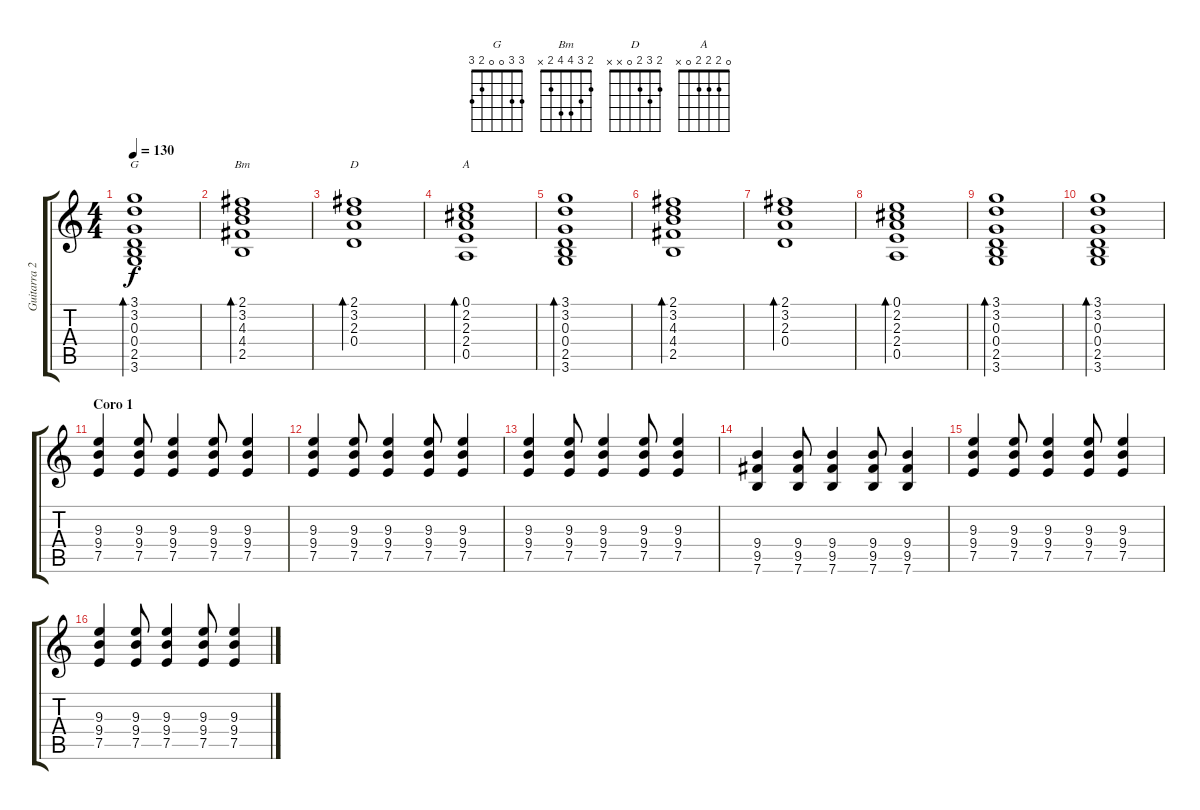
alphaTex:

\track ("Guitarra 2" "Guitarra 2") {instrument distortionguitar}
\staff {score tabs}
\tuning (E4 B3 G3 D3 A2 E2) {hide}
\chord ("G" 3 3 0 0 2 3)
\chord ("Bm" 2 3 4 4 2 x)
\chord ("D" 2 3 2 0 x x)
\chord ("A" 0 2 2 2 0 x)
\ts (4 4)
\tempo 130
\clef g2
\ks c
(3.1 3.2 0.3 0.4 2.5 3.6).1{bd 120 ch "G" dy f} |
(2.1 3.2 4.3 4.4 2.5).1{bd 120 ch "Bm"} |
(2.1 3.2 2.3 0.4).1{bd 120 ch "D"} |
(0.1 2.2 2.3 2.4 0.5).1{bd 120 ch "A"} |
(3.1 3.2 0.3 0.4 2.5 3.6).1{bd 120} |
(2.1 3.2 4.3 4.4 2.5).1{bd 120} |
(2.1 3.2 2.3 0.4).1{bd 120} |
(0.1 2.2 2.3 2.4 0.5).1{bd 120} |
(3.1 3.2 0.3 0.4 2.5 3.6).1{bd 120} |
(3.1 3.2 0.3 0.4 2.5 3.6).1{bd 480} |
\section ("" "Coro 1")
(9.3 9.4 7.5).4 (9.3 9.4 7.5).8 (9.3 9.4 7.5).4 (9.3 9.4 7.5).8 (9.3 9.4 7.5).4 |
(9.3 9.4 7.5).4 (9.3 9.4 7.5).8 (9.3 9.4 7.5).4 (9.3 9.4 7.5).8 (9.3 9.4 7.5).4 |
(9.3 9.4 7.5).4 (9.3 9.4 7.5).8 (9.3 9.4 7.5).4 (9.3 9.4 7.5).8 (9.3 9.4 7.5).4 |
(9.4 9.5 7.6).4 (9.4 9.5 7.6).8 (9.4 9.5 7.6).4 (9.4 9.5 7.6).8 (9.4 9.5 7.6).4 |
(9.3 9.4 7.5).4 (9.3 9.4 7.5).8 (9.3 9.4 7.5).4 (9.3 9.4 7.5).8 (9.3 9.4 7.5).4 |
(9.3 9.4 7.5).4 (9.3 9.4 7.5).8 (9.3 9.4 7.5).4 (9.3 9.4 7.5).8 (9.3 9.4 7.5).4
